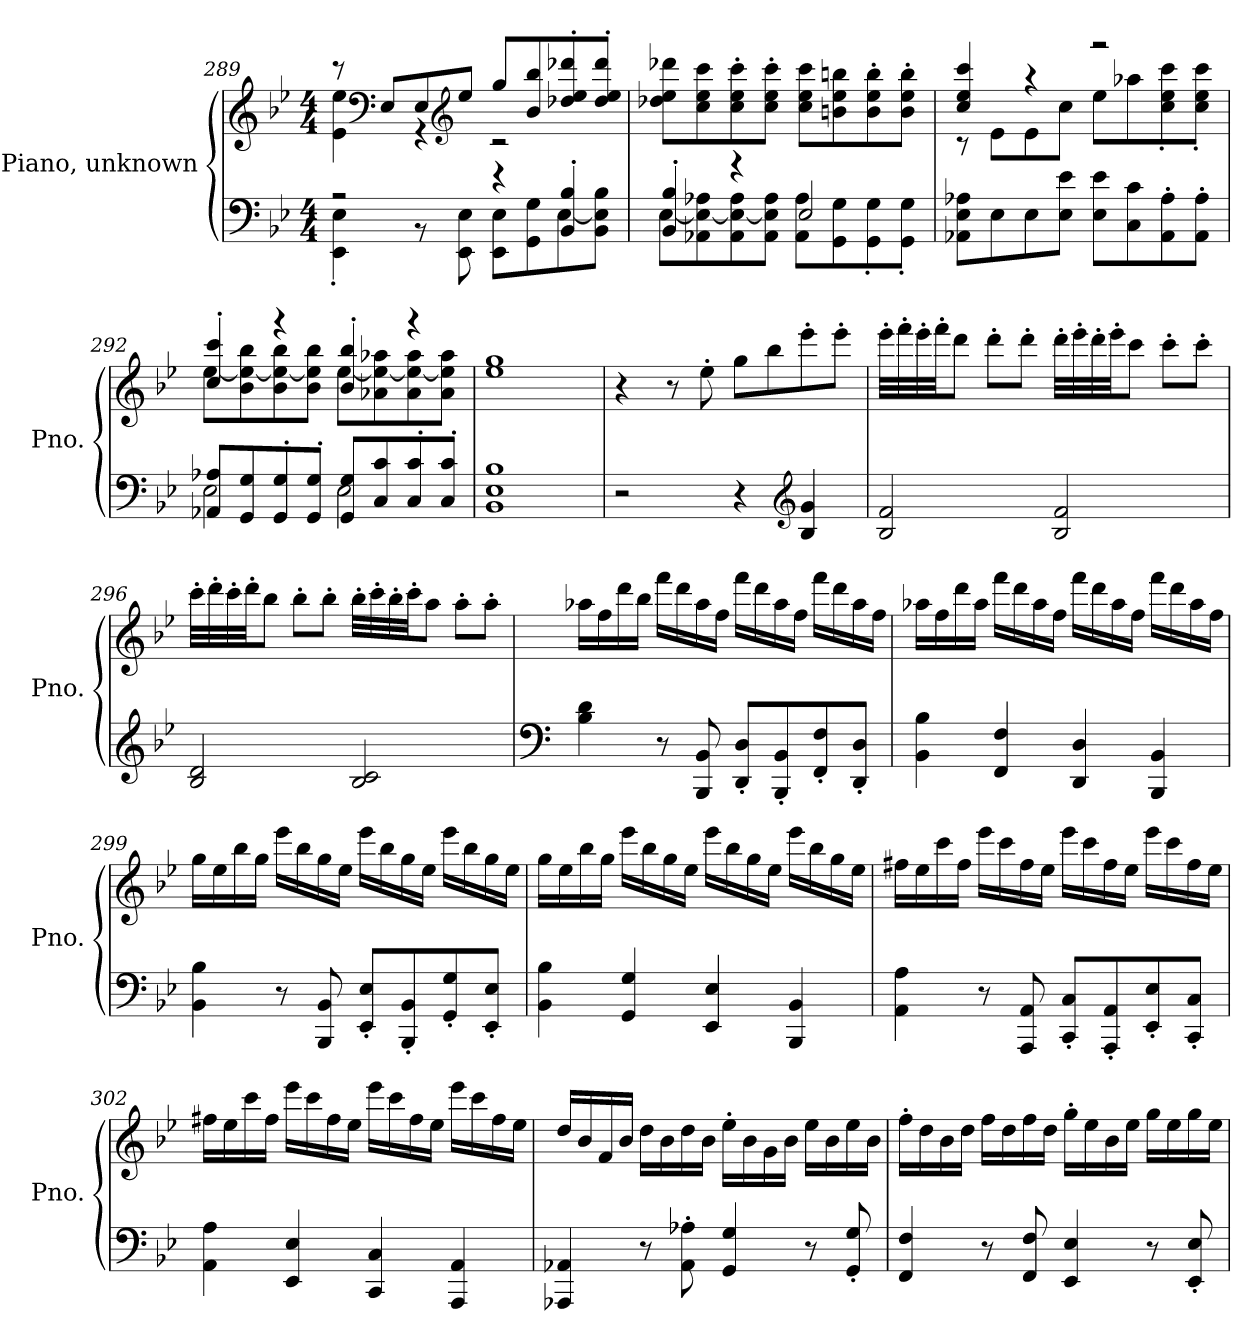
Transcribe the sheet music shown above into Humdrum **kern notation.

**kern	**kern
*part1	*part1
*staff2	*staff1
*I"Piano, unknown	*
*I'Pno.	*
*clefF4	*clefG2
*k[b-e-]	*k[b-e-]
*M4/4	*M4/4
=289	=289
*^	*^
2r	4EE-\' 4E-\'	8r	4e-\ 4ee-\
*	*	*clefF4	*
.	.	8E-/L	.
.	8r	8E-/	4r
*	*	*clefG2	*
.	8EE-\ 8E-\	8ee-/J	.
4r	8EE-\ 8E-\L	8gg/L	2r
.	8GG\ 8G\	8b-/ 8bb-/	.
4BB-/' 4B-/'	[8E-\	8dd-X/' 8ee-/' 8ddd-X/'	.
.	8BB-\ 8E-\] 8B-\J	8dd-/' 8ee-/' 8ddd-/'J	.
*	*	*v	*v
!!LO:LB:g=z
=290	=290	=290
4BB-/' 4B-/'	[8E-\L	8dd-X\ 8ee-\ 8ddd-X\L
.	8AA-X\ 8E-\_ 8A-X\	8cc\ 8ee-\ 8ccc\
4r	8AA-\ 8E-\_ 8A-\	8cc\' 8ee-\' 8ccc\'
.	8AA-\ 8E-\] 8A-\J	8cc\' 8ee-\' 8ccc\'J
2E-/	8AA-\ 8A-\L	8cc\ 8ee-\ 8ccc\L
.	8GG\ 8G\	8bn\ 8ee-\ 8bbn\
.	8GG\' 8G\'	8b\' 8ee-\' 8bb\'
.	8GG\' 8G\'J	8b\' 8ee-\' 8bb\'J
*v	*v	*
=291	=291
*	*^
8AA-X\ 8E-\ 8A-X\L	4cc/ 4ee-/ 4ccc/	8r
8E-\	.	8e-\L
8E-\	4r	8e-\
8E-\ 8e-\J	.	8cc\J
8E-\ 8e-\L	2r	8ee-\L
8C\ 8c\	.	8aa-X\
8AA-\' 8A-\'	.	8cc\' 8ee-\' 8ccc\'
8AA-\' 8A-\'J	.	8cc\' 8ee-\' 8ccc\'J
=292	=292	=292
*^	*	*
8AA-X/ 8A-X/L	2E-\	4cc/' 4ccc/'	[8ee-\L
8GG/ 8G/	.	.	8b-\ 8ee-\_ 8bb-\
8GG/' 8G/'	.	4r	8b-\ 8ee-\_ 8bb-\
8GG/' 8G/'J	.	.	8b-\ 8ee-\] 8bb-\J
8GG/ 8G/L	2E-\	4b-/' 4bb-/'	[8ee-\L
8C/ 8c/	.	.	8a-X\ 8ee-\_ 8aa-X\
8C/' 8c/'	.	4r	8a-\ 8ee-\_ 8aa-\
8C/' 8c/'J	.	.	8a-\ 8ee-\] 8aa-\J
*v	*v	*	*
*	*v	*v
=293	=293
1BB- 1E- 1B-	1ee- 1gg
!!LO:PB:g=z
=294	=294
2r	4r
.	8r
.	8ee-'\
4r	8gg\L
.	8bb-\
*clefG2	*
4B-/ 4g/	8eee-'\
.	8eee-'\J
=295	=295
2B-/ 2f/	32eee-'\LLL
.	32fff'\
.	32eee-'\
.	32fff'\JJ
.	8ddd\J
.	8ddd'\L
.	8ddd'\J
2B-/ 2f/	32ddd'\LLL
.	32eee-'\
.	32ddd'\
.	32eee-'\JJ
.	8ccc\J
.	8ccc'\L
.	8ccc'\J
!!LO:LB:g=z
=296	=296
2B-/ 2d/	32ccc'\LLL
.	32ddd'\
.	32ccc'\
.	32ddd'\JJ
.	8bb-\J
.	8bb-'\L
.	8bb-'\J
2B-/ 2c/	32bb-'\LLL
.	32ccc'\
.	32bb-'\
.	32ccc'\JJ
.	8aa\J
.	8aa'\L
.	8aa'\J
=297	=297
*clefF4	*
4B-\ 4d\	16aa-X\LL
.	16ff\
.	16ddd\
.	16bb-\JJ
8r	16fff\LL
.	16ddd\
8BBB-/ 8BB-/	16aa-\
.	16ff\JJ
8DD/' 8D/'L	16fff\LL
.	16ddd\
8BBB-/' 8BB-/'	16aa-\
.	16ff\JJ
8FF/' 8F/'	16fff\LL
.	16ddd\
8DD/' 8D/'J	16aa-\
.	16ff\JJ
!!LO:LB:g=z
=298	=298
4BB-\ 4B-\	16aa-X\LL
.	16ff\
.	16ddd\
.	16aa-\JJ
4FF/ 4F/	16fff\LL
.	16ddd\
.	16aa-\
.	16ff\JJ
4DD/ 4D/	16fff\LL
.	16ddd\
.	16aa-\
.	16ff\JJ
4BBB-/ 4BB-/	16fff\LL
.	16ddd\
.	16aa-\
.	16ff\JJ
=299	=299
4BB-\ 4B-\	16gg\LL
.	16ee-\
.	16bb-\
.	16gg\JJ
8r	16eee-\LL
.	16bb-\
8BBB-/ 8BB-/	16gg\
.	16ee-\JJ
8EE-/' 8E-/'L	16eee-\LL
.	16bb-\
8BBB-/' 8BB-/'	16gg\
.	16ee-\JJ
8GG/' 8G/'	16eee-\LL
.	16bb-\
8EE-/' 8E-/'J	16gg\
.	16ee-\JJ
!!LO:LB:g=z
=300	=300
4BB-\ 4B-\	16gg\LL
.	16ee-\
.	16bb-\
.	16gg\JJ
4GG/ 4G/	16eee-\LL
.	16bb-\
.	16gg\
.	16ee-\JJ
4EE-/ 4E-/	16eee-\LL
.	16bb-\
.	16gg\
.	16ee-\JJ
4BBB-/ 4BB-/	16eee-\LL
.	16bb-\
.	16gg\
.	16ee-\JJ
=301	=301
4AA\ 4A\	16ff#X\LL
.	16ee-\
.	16ccc\
.	16ff#\JJ
8r	16eee-\LL
.	16ccc\
8AAA/ 8AA/	16ff#\
.	16ee-\JJ
8CC/' 8C/'L	16eee-\LL
.	16ccc\
8AAA/' 8AA/'	16ff#\
.	16ee-\JJ
8EE-/' 8E-/'	16eee-\LL
.	16ccc\
8CC/' 8C/'J	16ff#\
.	16ee-\JJ
!!LO:LB:g=z
=302	=302
4AA\ 4A\	16ff#X\LL
.	16ee-\
.	16ccc\
.	16ff#\JJ
4EE-/ 4E-/	16eee-\LL
.	16ccc\
.	16ff#\
.	16ee-\JJ
4CC/ 4C/	16eee-\LL
.	16ccc\
.	16ff#\
.	16ee-\JJ
4AAA/ 4AA/	16eee-\LL
.	16ccc\
.	16ff#\
.	16ee-\JJ
=303	=303
4AAA-X/ 4AA-X/	16dd/LL
.	16b-/
.	16f/
.	16b-/JJ
8r	16dd\LL
.	16b-\
8AA-\' 8A-X\'	16dd\
.	16b-\JJ
4GG/ 4G/	16ee-'\LL
.	16b-\
.	16g\
.	16b-\JJ
8r	16ee-\LL
.	16b-\
8GG/' 8G/'	16ee-\
.	16b-\JJ
!!LO:LB:g=z
=304	=304
4FF/ 4F/	16ff'\LL
.	16dd\
.	16b-\
.	16dd\JJ
8r	16ff\LL
.	16dd\
8FF/ 8F/	16ff\
.	16dd\JJ
4EE-/ 4E-/	16gg'\LL
.	16ee-\
.	16b-\
.	16ee-\JJ
8r	16gg\LL
.	16ee-\
8EE-/' 8E-/'	16gg\
.	16ee-\JJ
=	=
*-	*-
